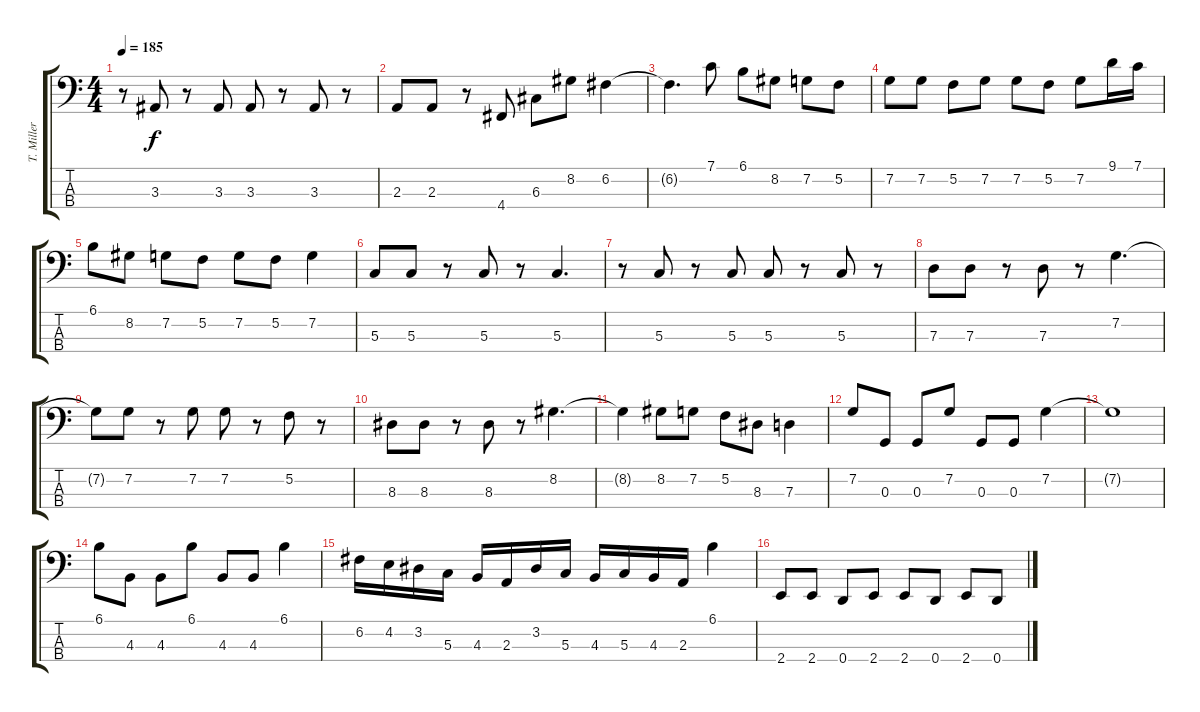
\track ("T. Miller " "T. Miller ") {instrument electricbassfinger}
\staff {score tabs}
\tuning (F2 C2 G1 D1) {hide}
\ts (4 4)
\tempo 185
\clef f4
\ks c
r.8{dy f} 3.3.8 r.8 3.3.8 3.3.8 r.8 3.3.8 r.8 |
2.3.8 2.3.8 r.8 4.4.8 6.3.8 8.2.8 6.2.4 |
6.2{t}.4{d} 7.1.8 6.1.8 8.2.8 7.2.8 5.2.8 |
7.2.8 7.2.8 5.2.8 7.2.8 7.2.8 5.2.8 7.2.8 9.1.16 7.1.16 |
6.1.8 8.2.8 7.2.8 5.2.8 7.2.8 5.2.8 7.2.4 |
5.3.8 5.3.8 r.8 5.3.8 r.8 5.3.4{d} |
r.8 5.3.8 r.8 5.3.8 5.3.8 r.8 5.3.8 r.8 |
7.3.8 7.3.8 r.8 7.3.8 r.8 7.2.4{d} |
7.2{t}.8 7.2.8 r.8 7.2.8 7.2.8 r.8 5.2.8 r.8 |
8.3.8 8.3.8 r.8 8.3.8 r.8 8.2.4{d} |
8.2{t}.4 8.2.8 7.2.8 5.2.8 8.3.8 7.3.4 |
7.2.8 0.3.8 0.3.8 7.2.8 0.3.8 0.3.8 7.2.4 |
7.2{t}.1 |
6.1.8 4.3.8 4.3.8 6.1.8 4.3.8 4.3.8 6.1.4 |
6.2.16 4.2.16 3.2.16 5.3.16 4.3.16 2.3.16 3.2.16 5.3.16 4.3.16 5.3.16 4.3.16 2.3.16 6.1.4 |
2.4.8 2.4.8 0.4.8 2.4.8 2.4.8 0.4.8 2.4.8 0.4.8
